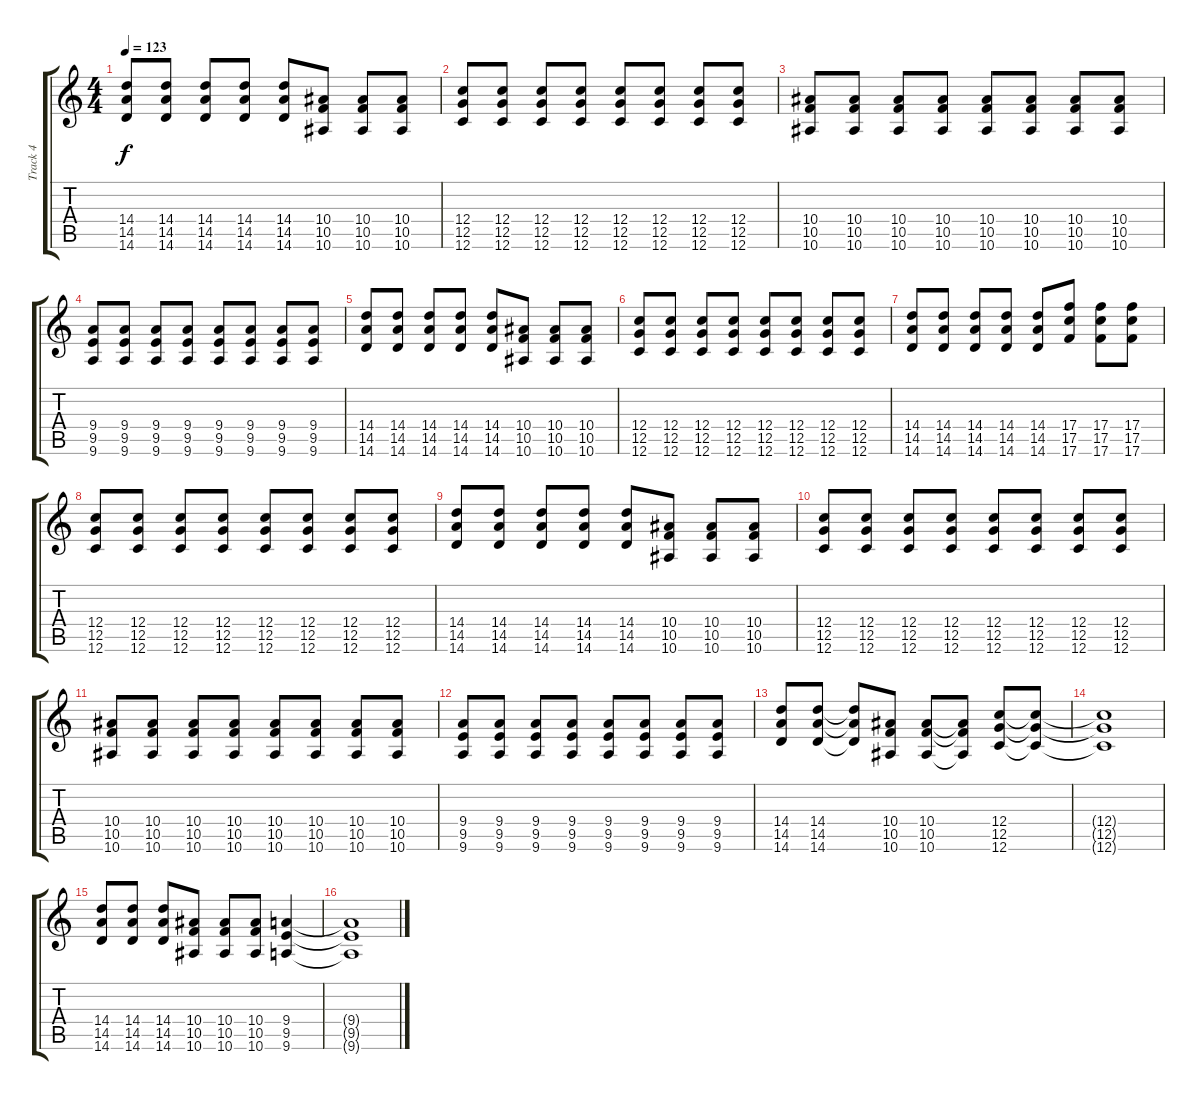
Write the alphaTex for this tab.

\track ("Track 4" "Track 4") {instrument distortionguitar}
\staff {score tabs}
\tuning (D4 A3 F3 C3 G2 C2) {hide}
\ts (4 4)
\tempo 123
\clef g2
\ks c
(14.4 14.5 14.6).8{dy f} (14.4 14.5 14.6).8 (14.4 14.5 14.6).8 (14.4 14.5 14.6).8 (14.4 14.5 14.6).8 (10.4 10.5 10.6).8 (10.4 10.5 10.6).8 (10.4 10.5 10.6).8 |
(12.4 12.5 12.6).8 (12.4 12.5 12.6).8 (12.4 12.5 12.6).8 (12.4 12.5 12.6).8 (12.4 12.5 12.6).8 (12.4 12.5 12.6).8 (12.4 12.5 12.6).8 (12.4 12.5 12.6).8 |
(10.4 10.5 10.6).8 (10.4 10.5 10.6).8 (10.4 10.5 10.6).8 (10.4 10.5 10.6).8 (10.4 10.5 10.6).8 (10.4 10.5 10.6).8 (10.4 10.5 10.6).8 (10.4 10.5 10.6).8 |
(9.4 9.5 9.6).8 (9.4 9.5 9.6).8 (9.4 9.5 9.6).8 (9.4 9.5 9.6).8 (9.4 9.5 9.6).8 (9.4 9.5 9.6).8 (9.4 9.5 9.6).8 (9.4 9.5 9.6).8 |
(14.4 14.5 14.6).8 (14.4 14.5 14.6).8 (14.4 14.5 14.6).8 (14.4 14.5 14.6).8 (14.4 14.5 14.6).8 (10.4 10.5 10.6).8 (10.4 10.5 10.6).8 (10.4 10.5 10.6).8 |
(12.4 12.5 12.6).8 (12.4 12.5 12.6).8 (12.4 12.5 12.6).8 (12.4 12.5 12.6).8 (12.4 12.5 12.6).8 (12.4 12.5 12.6).8 (12.4 12.5 12.6).8 (12.4 12.5 12.6).8 |
(14.4 14.5 14.6).8 (14.4 14.5 14.6).8 (14.4 14.5 14.6).8 (14.4 14.5 14.6).8 (14.4 14.5 14.6).8 (17.4 17.5 17.6).8 (17.4 17.5 17.6).8 (17.4 17.5 17.6).8 |
(12.4 12.5 12.6).8 (12.4 12.5 12.6).8 (12.4 12.5 12.6).8 (12.4 12.5 12.6).8 (12.4 12.5 12.6).8 (12.4 12.5 12.6).8 (12.4 12.5 12.6).8 (12.4 12.5 12.6).8 |
(14.4 14.5 14.6).8 (14.4 14.5 14.6).8 (14.4 14.5 14.6).8 (14.4 14.5 14.6).8 (14.4 14.5 14.6).8 (10.4 10.5 10.6).8 (10.4 10.5 10.6).8 (10.4 10.5 10.6).8 |
(12.4 12.5 12.6).8 (12.4 12.5 12.6).8 (12.4 12.5 12.6).8 (12.4 12.5 12.6).8 (12.4 12.5 12.6).8 (12.4 12.5 12.6).8 (12.4 12.5 12.6).8 (12.4 12.5 12.6).8 |
(10.4 10.5 10.6).8 (10.4 10.5 10.6).8 (10.4 10.5 10.6).8 (10.4 10.5 10.6).8 (10.4 10.5 10.6).8 (10.4 10.5 10.6).8 (10.4 10.5 10.6).8 (10.4 10.5 10.6).8 |
(9.4 9.5 9.6).8 (9.4 9.5 9.6).8 (9.4 9.5 9.6).8 (9.4 9.5 9.6).8 (9.4 9.5 9.6).8 (9.4 9.5 9.6).8 (9.4 9.5 9.6).8 (9.4 9.5 9.6).8 |
(14.4 14.5 14.6).8 (14.4 14.5 14.6).8 (14.4{t} 14.5{t} 14.6{t}).8 (10.4 10.5 10.6).8 (10.4 10.5 10.6).8 (10.4{t} 10.5{t} 10.6{t}).8 (12.4 12.5 12.6).8 (12.4{t} 12.5{t} 12.6{t}).8 |
(12.4{t} 12.5{t} 12.6{t}).1 |
(14.4 14.5 14.6).8 (14.4 14.5 14.6).8 (14.4 14.5 14.6).8 (10.4 10.5 10.6).8 (10.4 10.5 10.6).8 (10.4 10.5 10.6).8 (9.4 9.5 9.6).4 |
(9.4{t} 9.5{t} 9.6{t}).1
